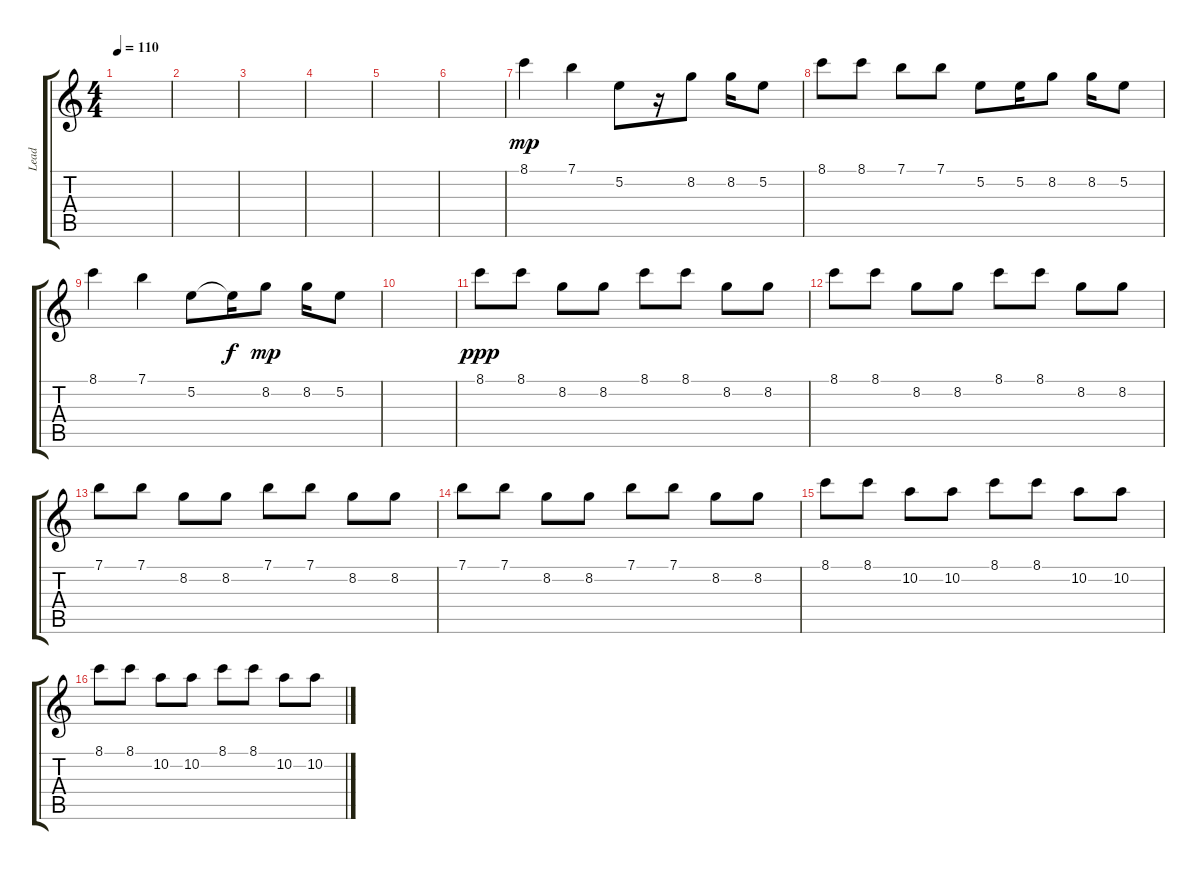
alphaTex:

\track ("Lead" "Lead") {instrument overdrivenguitar}
\staff {score tabs}
\tuning (E4 B3 G3 D3 A2 E2) {hide}
\ts (4 4)
\tempo 110
\clef g2
\ks c
|
|
|
|
|
|
8.1.4{dy mp} 7.1.4 5.2.8 r.16 8.2.8 8.2.16 5.2.8 |
8.1.8 8.1.8 7.1.8 7.1.8 5.2.8 5.2.16 8.2.8 8.2.16 5.2.8 |
8.1.4 7.1.4 5.2.8 5.2{t}.16{dy f} 8.2.8{dy mp} 8.2.16 5.2.8 |
|
8.1.8{dy ppp} 8.1.8 8.2.8 8.2.8 8.1.8 8.1.8 8.2.8 8.2.8 |
8.1.8 8.1.8 8.2.8 8.2.8 8.1.8 8.1.8 8.2.8 8.2.8 |
7.1.8 7.1.8 8.2.8 8.2.8 7.1.8 7.1.8 8.2.8 8.2.8 |
7.1.8 7.1.8 8.2.8 8.2.8 7.1.8 7.1.8 8.2.8 8.2.8 |
8.1.8 8.1.8 10.2.8 10.2.8 8.1.8 8.1.8 10.2.8 10.2.8 |
8.1.8 8.1.8 10.2.8 10.2.8 8.1.8 8.1.8 10.2.8 10.2.8
